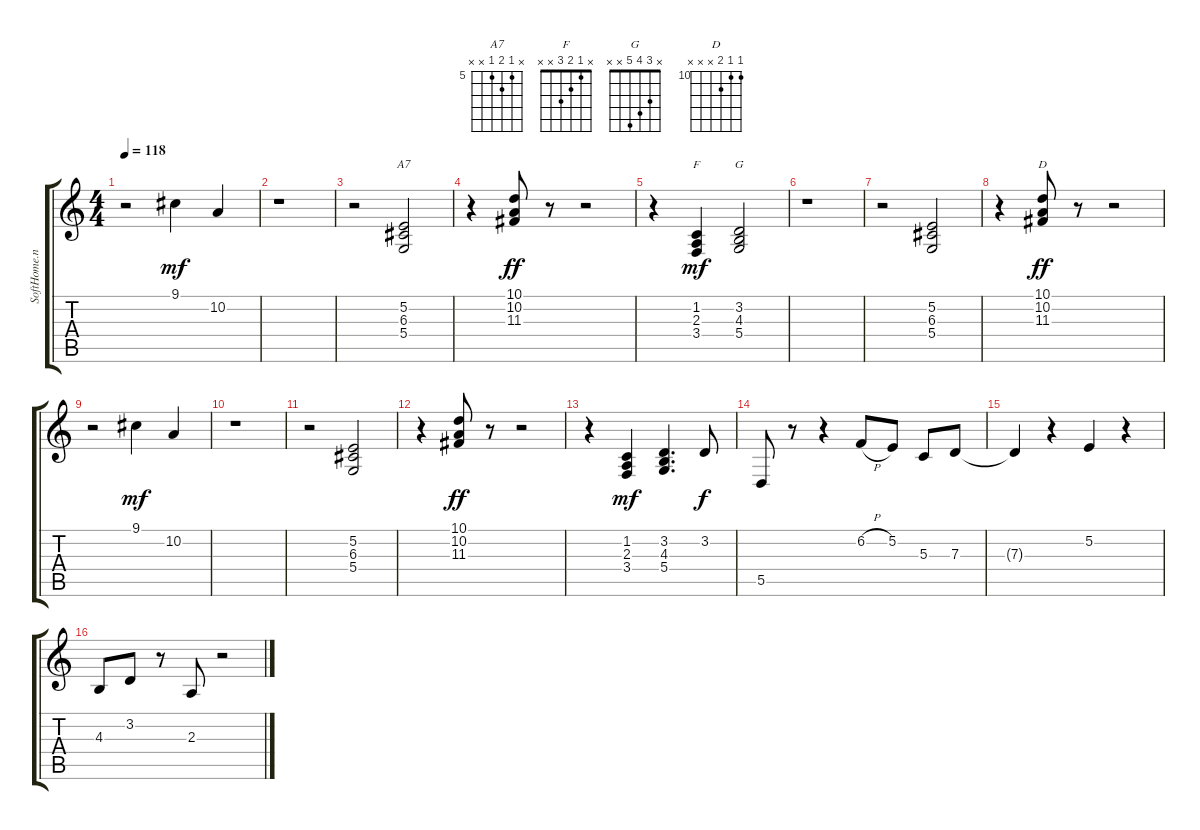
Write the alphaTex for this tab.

\track ("" "SoftHome.n") {instrument brightacousticpiano}
\staff {score tabs}
\tuning (E4 B3 G3 D3 A2 E2) {hide}
\chord ("A7" x 5 6 5 x x) {firstfret 5}
\chord ("F" x 1 2 3 x x)
\chord ("G" x 3 4 5 x x)
\chord ("D" 10 10 11 x x x) {firstfret 10}
\ts (4 4)
\tempo 118
\clef g2
\ks c
r.2{dy mf} 9.1.4 10.2.4 |
r.1 |
r.2 (5.2 6.3 5.4).2{ch "A7"} |
r.4 (10.1 10.2 11.3).8{dy ff} r.8 r.2 |
r.4 (1.2 2.3 3.4).4{ch "F" dy mf} (3.2 4.3 5.4).2{ch "G"} |
r.1 |
r.2 (5.2 6.3 5.4).2 |
r.4 (10.1 10.2 11.3).8{ch "D" dy ff} r.8 r.2 |
r.2 9.1.4{dy mf} 10.2.4 |
r.1 |
r.2 (5.2 6.3 5.4).2 |
r.4 (10.1 10.2 11.3).8{dy ff} r.8 r.2 |
r.4 (1.2 2.3 3.4).4{dy mf} (3.2 4.3 5.4).4{d} 3.2.8{dy f volume 16} |
5.5.8 r.8 r.4 6.2{h}.8 5.2.8 5.3.8 7.3.8 |
7.3{t}.4 r.4 5.2.4 r.4 |
4.3.8{volume 10} 3.2.8 r.8 2.3.8 r.2
